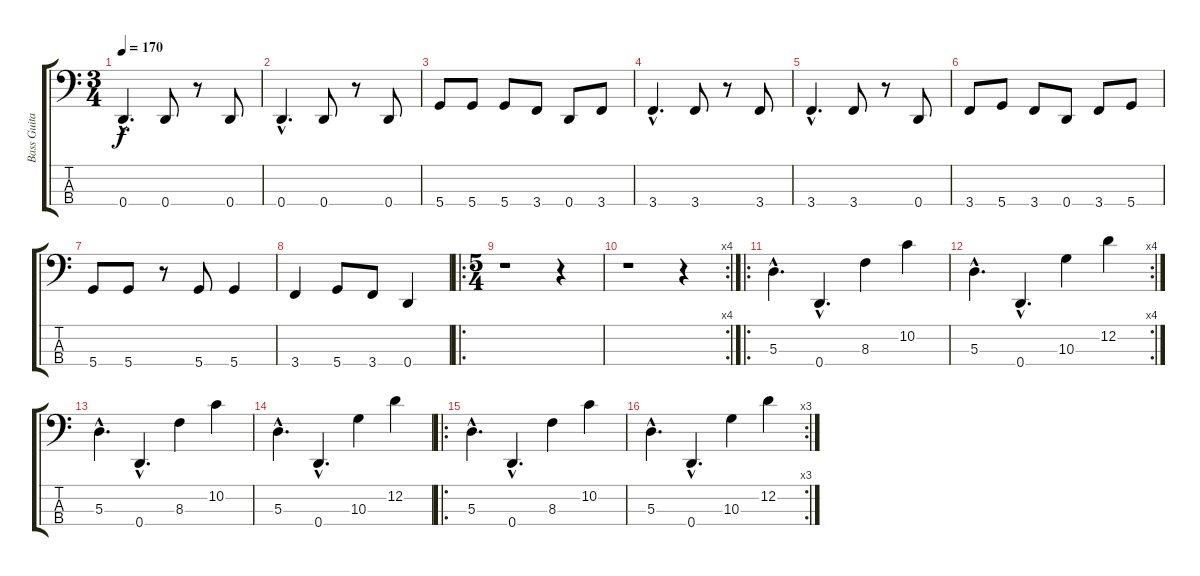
\track ("Bass Guitar" "Bass Guita") {instrument electricbasspick}
\staff {score tabs}
\tuning (G2 D2 A1 D1) {hide}
\ts (3 4)
\tempo 170
\clef f4
\ks c
0.4{hac}.4{d dy f} 0.4.8 r.8 0.4.8 |
0.4{hac}.4{d} 0.4.8 r.8 0.4.8 |
5.4.8 5.4.8 5.4.8 3.4.8 0.4.8 3.4.8 |
3.4{hac}.4{d} 3.4.8 r.8 3.4.8 |
3.4{hac}.4{d} 3.4.8 r.8 0.4.8 |
3.4.8 5.4.8 3.4.8 0.4.8 3.4.8 5.4.8 |
5.4.8 5.4.8 r.8 5.4.8 5.4.4 |
3.4.4 5.4.8 3.4.8 0.4.4 |
\ro
\ts (5 4)
r.1 r.4 |
\rc 4
r.1 r.4 |
\ro
5.3{hac}.4{d} 0.4{hac}.4{d} 8.3.4 10.2.4 |
\rc 4
5.3{hac}.4{d} 0.4{hac}.4{d} 10.3.4 12.2.4 |
5.3{hac}.4{d} 0.4{hac}.4{d} 8.3.4 10.2.4 |
5.3{hac}.4{d} 0.4{hac}.4{d} 10.3.4 12.2.4 |
\ro
5.3{hac}.4{d} 0.4{hac}.4{d} 8.3.4 10.2.4 |
\rc 3
5.3{hac}.4{d} 0.4{hac}.4{d} 10.3.4 12.2.4
